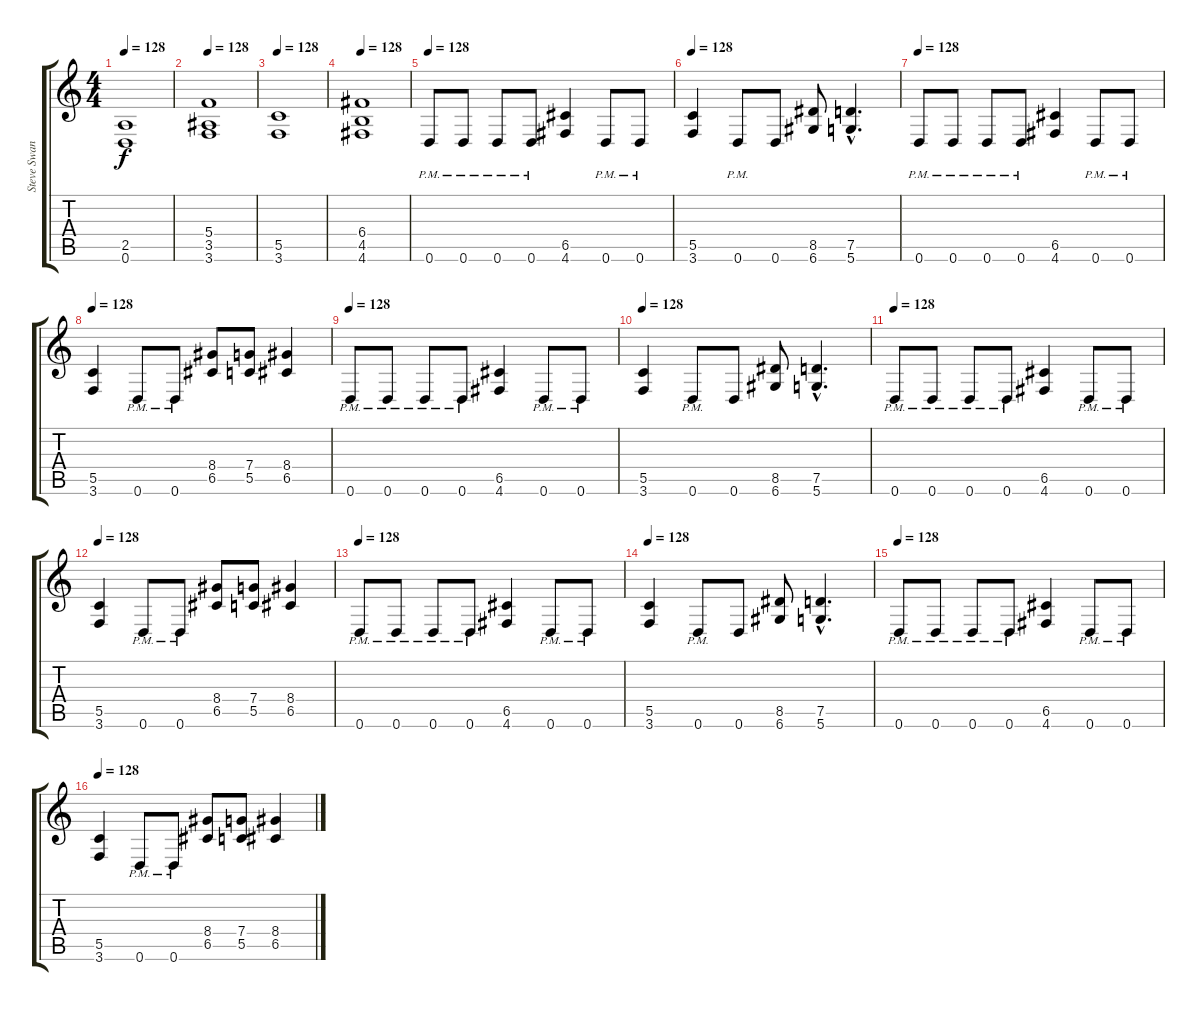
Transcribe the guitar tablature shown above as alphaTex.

\track ("Steve Swanson (Rythm Guitar)" "Steve Swan") {instrument distortionguitar}
\staff {score tabs}
\tuning (D4 A3 F3 C3 G2 D2) {hide}
\ts (4 4)
\tempo 128
\clef g2
\ks c
(2.5 0.6).1{dy f} |
\tempo 128
(5.4 3.5 3.6).1 |
\tempo 128
(5.5 3.6).1 |
\tempo 128
(6.4 4.5 4.6).1 |
\tempo 128
0.6{pm}.8 0.6{pm}.8 0.6{pm}.8 0.6{pm}.8 (6.5 4.6).4 0.6{pm}.8 0.6{pm}.8 |
\tempo 128
(5.5 3.6).4 0.6{pm}.8 0.6.8 (8.5 6.6).8 (7.5{hac} 5.6{hac}).4{d} |
\tempo 128
0.6{pm}.8 0.6{pm}.8 0.6{pm}.8 0.6{pm}.8 (6.5 4.6).4 0.6{pm}.8 0.6{pm}.8 |
\tempo 128
(5.5 3.6).4 0.6{pm}.8 0.6{pm}.8 (8.4 6.5).8 (7.4 5.5).8 (8.4 6.5).4 |
\tempo 128
0.6{pm}.8 0.6{pm}.8 0.6{pm}.8 0.6{pm}.8 (6.5 4.6).4 0.6{pm}.8 0.6{pm}.8 |
\tempo 128
(5.5 3.6).4 0.6{pm}.8 0.6.8 (8.5 6.6).8 (7.5{hac} 5.6{hac}).4{d} |
\tempo 128
0.6{pm}.8 0.6{pm}.8 0.6{pm}.8 0.6{pm}.8 (6.5 4.6).4 0.6{pm}.8 0.6{pm}.8 |
\tempo 128
(5.5 3.6).4 0.6{pm}.8 0.6{pm}.8 (8.4 6.5).8 (7.4 5.5).8 (8.4 6.5).4 |
\tempo 128
0.6{pm}.8 0.6{pm}.8 0.6{pm}.8 0.6{pm}.8 (6.5 4.6).4 0.6{pm}.8 0.6{pm}.8 |
\tempo 128
(5.5 3.6).4 0.6{pm}.8 0.6.8 (8.5 6.6).8 (7.5{hac} 5.6{hac}).4{d} |
\tempo 128
0.6{pm}.8 0.6{pm}.8 0.6{pm}.8 0.6{pm}.8 (6.5 4.6).4 0.6{pm}.8 0.6{pm}.8 |
\tempo 128
(5.5 3.6).4 0.6{pm}.8 0.6{pm}.8 (8.4 6.5).8 (7.4 5.5).8 (8.4 6.5).4
